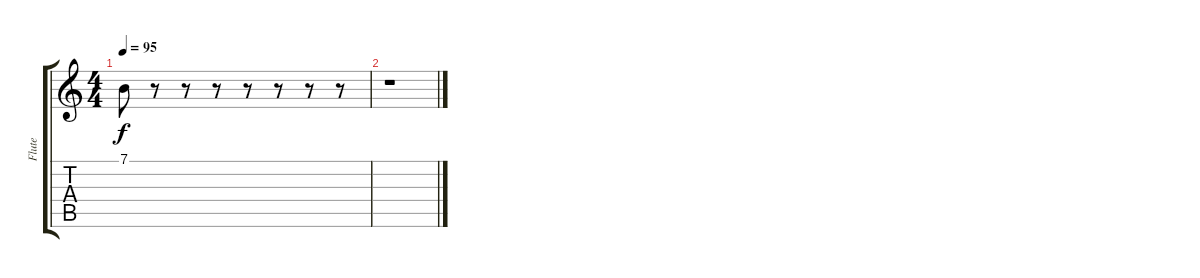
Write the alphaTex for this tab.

\track ("Flute" "Flute") {instrument flute}
\staff {score tabs}
\tuning (E4 B3 G3 D3 A2 E2) {hide}
\ts (4 4)
\tempo 95
\clef g2
\ks c
7.1.8{dy f} r.8 r.8 r.8 r.8 r.8 r.8 r.8 |
r.1
